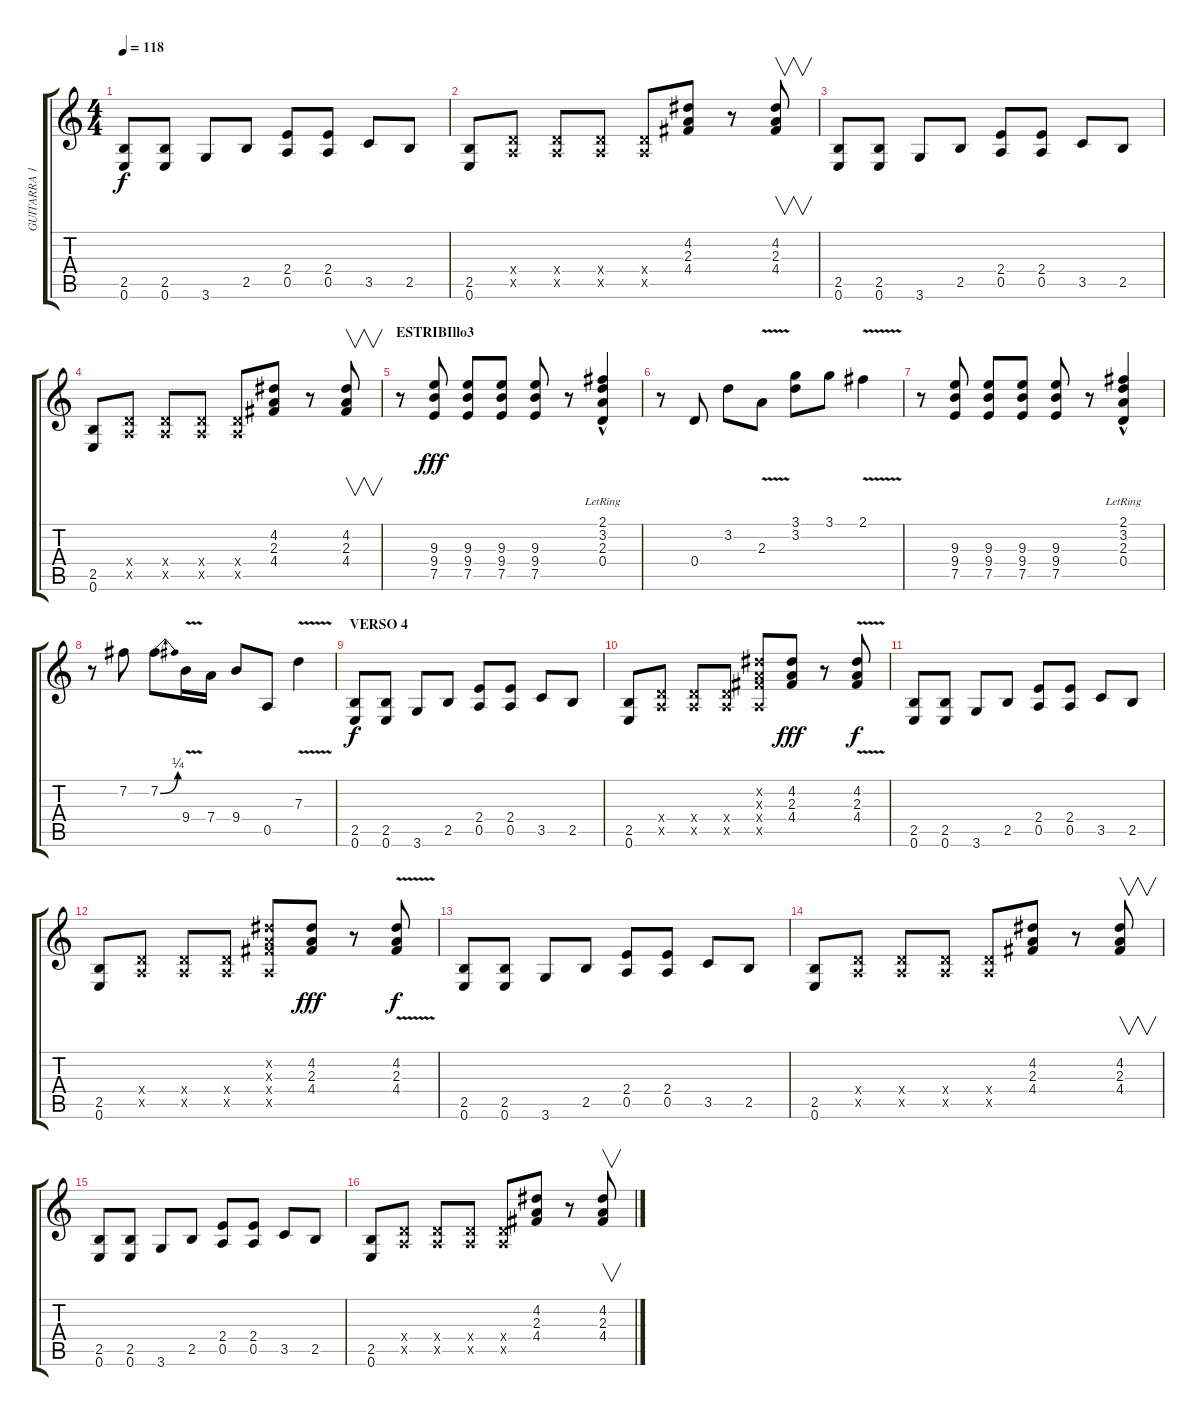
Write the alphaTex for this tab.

\track ("GUITARRA 1" "GUITARRA 1") {instrument distortionguitar}
\staff {score tabs}
\tuning (E4 B3 G3 D3 A2 E2) {hide}
\ts (4 4)
\tempo 118
\clef g2
\ks c
(2.5 0.6).8{dy f} (2.5 0.6).8 3.6.8 2.5.8 (2.4 0.5).8 (2.4 0.5).8 3.5.8 2.5.8 |
(2.5 0.6).8 (0.4{x} 0.5{x}).8 (0.4{x} 0.5{x}).8 (0.4{x} 0.5{x}).8 (0.4{x} 0.5{x}).8 (4.2 2.3 4.4).8 r.8 (4.2 2.3 4.4).8{v} |
(2.5 0.6).8 (2.5 0.6).8 3.6.8 2.5.8 (2.4 0.5).8 (2.4 0.5).8 3.5.8 2.5.8 |
(2.5 0.6).8 (0.4{x} 0.5{x}).8 (0.4{x} 0.5{x}).8 (0.4{x} 0.5{x}).8 (0.4{x} 0.5{x}).8 (4.2 2.3 4.4).8 r.8 (4.2 2.3 4.4).8{v} |
\section ("" "ESTRIBIllo3")
r.8 (9.3 9.4 7.5).8{dy fff} (9.3 9.4 7.5).8 (9.3 9.4 7.5).8 (9.3 9.4 7.5).8 r.8 (2.1 3.2 2.3{lr} 0.4{hac lr}).4 |
r.8 0.4.8 3.2.8 2.3{v}.8 (3.1 3.2).8 3.1.8 2.1{v}.4 |
r.8 (9.3 9.4 7.5).8 (9.3 9.4 7.5).8 (9.3 9.4 7.5).8 (9.3 9.4 7.5).8 r.8 (2.1 3.2 2.3{lr} 0.4{hac lr}).4 |
r.8 7.2.8 7.2{be (bend 0 0 60 1)}.8 9.4{v}.16 7.4.16 9.4.8 0.5.8 7.3{v}.4 |
\section ("" "VERSO 4")
(2.5 0.6).8{dy f} (2.5 0.6).8 3.6.8 2.5.8 (2.4 0.5).8 (2.4 0.5).8 3.5.8 2.5.8 |
(2.5 0.6).8 (0.4{x} 0.5{x}).8 (0.4{x} 0.5{x}).8 (0.4{x} 0.5{x}).8 (4.2{x} 2.3{x} 4.4{x} 0.5{x}).8 (4.2 2.3 4.4).8{dy fff} r.8 (4.2{v} 2.3 4.4).8{dy f} |
(2.5 0.6).8 (2.5 0.6).8 3.6.8 2.5.8 (2.4 0.5).8 (2.4 0.5).8 3.5.8 2.5.8 |
(2.5 0.6).8 (0.4{x} 0.5{x}).8 (0.4{x} 0.5{x}).8 (0.4{x} 0.5{x}).8 (4.2{x} 2.3{x} 4.4{x} 0.5{x}).8 (4.2 2.3 4.4).8{dy fff} r.8 (4.2{v} 2.3 4.4).8{dy f} |
(2.5 0.6).8 (2.5 0.6).8 3.6.8 2.5.8 (2.4 0.5).8 (2.4 0.5).8 3.5.8 2.5.8 |
(2.5 0.6).8 (0.4{x} 0.5{x}).8 (0.4{x} 0.5{x}).8 (0.4{x} 0.5{x}).8 (0.4{x} 0.5{x}).8 (4.2 2.3 4.4).8 r.8 (4.2 2.3 4.4).8{v} |
(2.5 0.6).8 (2.5 0.6).8 3.6.8 2.5.8 (2.4 0.5).8 (2.4 0.5).8 3.5.8 2.5.8 |
(2.5 0.6).8 (0.4{x} 0.5{x}).8 (0.4{x} 0.5{x}).8 (0.4{x} 0.5{x}).8 (0.4{x} 0.5{x}).8 (4.2 2.3 4.4).8 r.8 (4.2 2.3 4.4).8{v}
